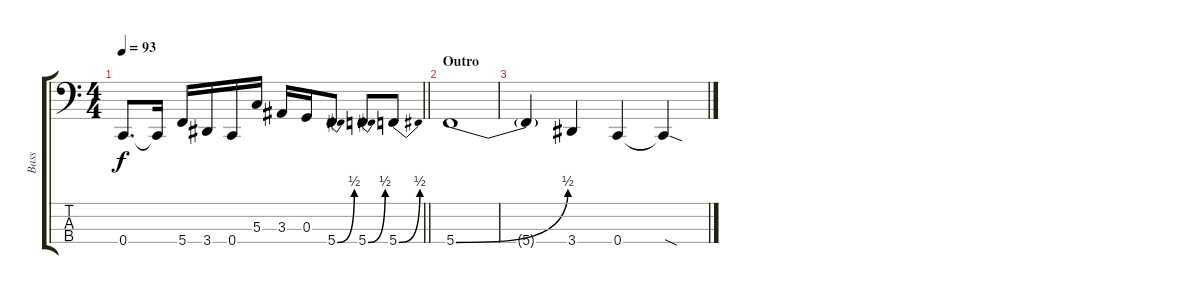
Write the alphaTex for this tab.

\track ("Bass" "Bass") {instrument electricbassfinger}
\staff {score tabs}
\tuning (F2 C2 G1 C1) {hide}
\ts (4 4)
\tempo 93
\clef f4
\barLineRight lightlight
\ks c
0.4.8{d dy f} 0.4{t}.16 5.4.16 3.4.16 0.4.16 5.3.16 3.3.16 0.3.16 5.4{be (bend 0 0 60 2)}.8 5.4{be (bend 0 0 60 2)}.8 5.4{be (bend 0 0 60 2)}.8 |
\section ("" "Outro")
5.4{be (bend 0 0 60 2)}.1 |
5.4{t}.4 3.4.4 0.4.4 0.4{sod t}.4
